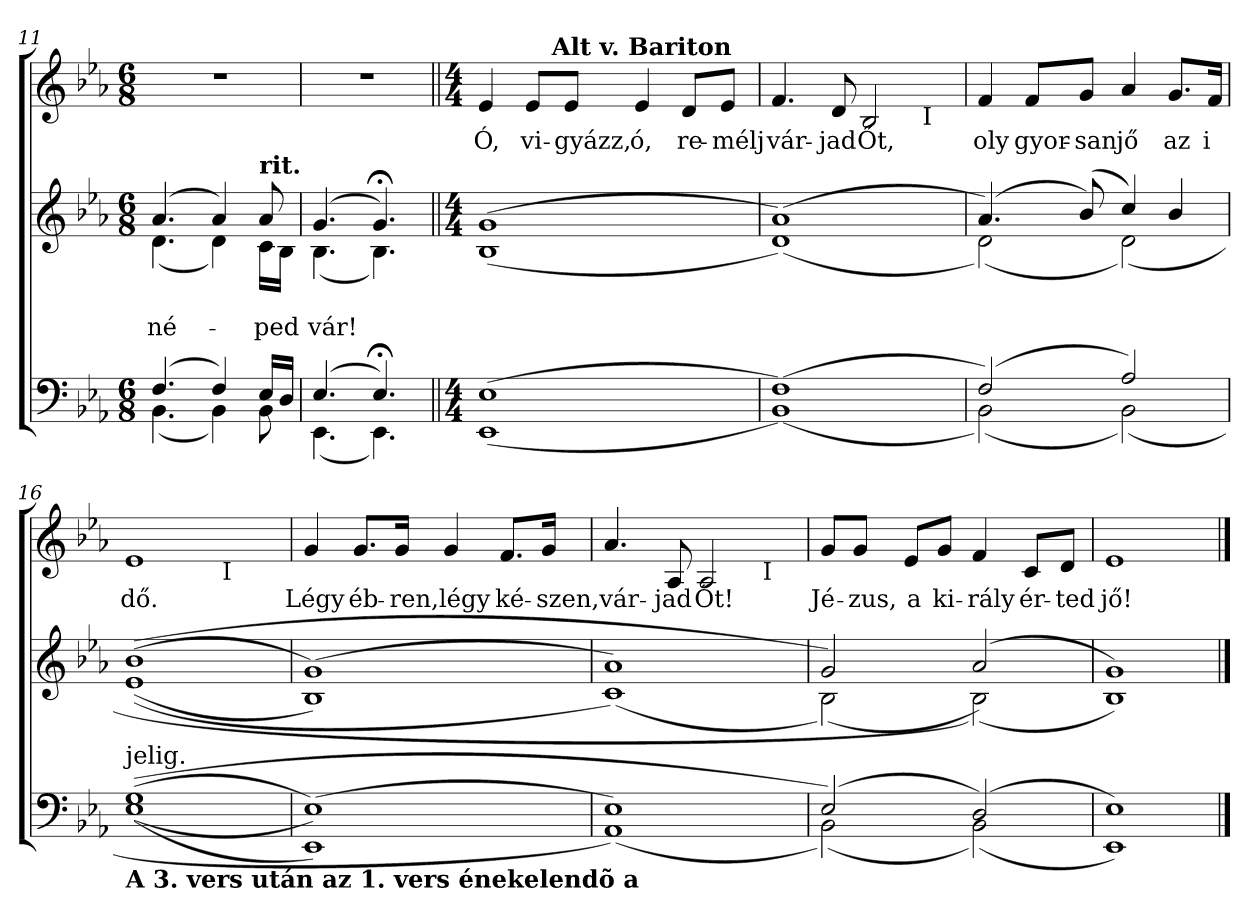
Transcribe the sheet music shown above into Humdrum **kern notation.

**kern	**kern	**text	**text	**kern	**text
*part3	*part2	*part2	*part2	*part1	*part1
*staff3	*staff2	*staff2	*staff2	*staff1	*staff1
*clefF4	*clefG2	*	*	*clefG2	*
*k[b-e-a-]	*k[b-e-a-]	*	*	*k[b-e-a-]	*
*c:	*c:	*	*	*c:	*
*M6/8	*M6/8	*	*	*M6/8	*
=11	=11	=11	=11	=11	=11
*^	*	*	*	*	*
!	!	!	!	!LO:LY:b	!	!
*	*	*^	*	*	*	*
(>4.F/	(<4.BB-\	(>4.a-/	(<4.d\	.	né-	2.r	.
4F/)	4BB-\)	4a-/)	4d\)	.	.	.	.
!	!	!LO:TX:a:B:t=rit.	!	!	!	!	!
!	!	!	!	!	!LO:LY:b	!	!
16E-/LL	8BB-\	8a-/	16c\LL	.	-ped	.	.
16D/JJ	.	.	16B-\JJ	.	.	.	.
=12	=12	=12	=12	=12	=12	=12	=12
!	!	!	!	!	!LO:LY:b	!	!
(>4.E-/	(<4.EE-\	(>4.g/	(<4.B-\	.	vár!	2.r	.
4.E-;/)	4.EE-\)	4.g;/)	4.B-\)	.	.	.	.
!!LO:LB:g=z
=13||	=13||	=13||	=13||	=13||	=13||	=13||	=13||
*M4/4	*	*M4/4	*	*	*	*M4/4	*
!	!	!	!	!	!	!LO:TX:a:t=(    = 69)	!
!	!	!	!	!	!	!	!LO:LY:b
*	*	*	*	*	*	*^	*
(>1E-	(<1EE-	(>1g	(<1B-	.	.	4e-/	4ryy	Ó,
!	!	!	!	!	!	!	!	!LO:LY:b
.	.	.	.	.	.	8e-/L	16.ryy	vi-
!	!	!	!	!	!	!	!LO:TX:a:B:t=Alt v. Bariton	!
.	.	.	.	.	.	.	2ryy	.
!	!	!	!	!	!	!	!	!LO:LY:b
.	.	.	.	.	.	8e-/J	.	-gyázz,
!	!	!	!	!	!	!	!	!LO:LY:b
.	.	.	.	.	.	4e-/	.	ó,
!	!	!	!	!	!	!	!	!LO:LY:b
.	.	.	.	.	.	8d/L	.	re-
.	.	.	.	.	.	.	8ryy	.
!	!	!	!	!	!	!	!	!LO:LY:b
.	.	.	.	.	.	8e-/J	.	-mélj
.	.	.	.	.	.	.	32ryy	.
=14	=14	=14	=14	=14	=14	=14	=14	=14
!	!	!	!	!	!	!	!	!LO:LY:b
(>1F)	(<1BB-)	(>1a-)	(<1d)	.	.	4.f/	2ryy	vár-
!	!	!	!	!	!	!	!	!LO:LY:b
.	.	.	.	.	.	8d/	.	-jad
!	!	!	!	!	!	!	!	!LO:LY:b
.	.	.	.	.	.	2B-/	4ryy	Őt,
.	.	.	.	.	.	.	32ryy	.
!	!	!	!	!	!	!	!LO:TX:b:t=I	!
.	.	.	.	.	.	.	8..ryy	.
*	*	*	*	*	*	*v	*v	*
=15	=15	=15	=15	=15	=15	=15	=15
*	*	*	*	*	*	*^	*
!	!	!	!	!	!	!	!	!LO:LY:b
*	*	*	*	*	*	*v	*v	*
(2F/)	(<2BB-\)	(4.a-/)	(<2d\)	.	.	4f/	oly
!	!	!	!	!	!	!	!LO:LY:b
.	.	.	.	.	.	8f/L	gyor-
!	!	!	!	!	!	!	!LO:LY:b
.	.	(8b-/)	.	.	.	8g/J	-san
!	!	!	!	!	!	!	!LO:LY:b
2A-/)	(<2BB-\)	4cc/)	(<2d\)	.	.	4a-/	jő
!	!	!	!	!	!	!	!LO:LY:b
.	.	4b-/	.	.	.	8.g/L	az
!	!	!	!	!	!	!	!LO:LY:b
.	.	.	.	.	.	16f/Jk	i­
!!LO:LB:g=z
=16	=16	=16	=16	=16	=16	=16	=16
!	!	!	!	!	!	!LO:TX:a:B:t=Org.	!
!	!	!	!	!	!	!LO:TX:a:B:t=v.	!
!	!	!	!	!	!	!LO:TX:a:B:t=Harm.	!
!LO:TX:b:B:t=A 3. vers után az 1. vers énekelendõ a	!	!	!	!	!	!	!
!LO:TX:t=jelig.	!	!	!	!	!	!	!
!	!	!	!	!	!	!	!LO:LY:b
*	*	*	*	*	*	*^	*
(>(>(>1G	(<1E-	(>(>1b-	(<(<1e-	.	.	1e-	2ryy	dő.
.	.	.	.	.	.	.	16ryy	.
!	!	!	!	!	!	!	!LO:TX:b:t=I	!
.	.	.	.	.	.	.	4..ryy	.
*	*	*	*	*	*	*v	*v	*
=17	=17	=17	=17	=17	=17	=17	=17
*	*	*	*	*	*	*^	*
!	!	!	!	!	!	!	!	!LO:LY:b
*	*	*	*	*	*	*v	*v	*
(>1E-))	1EE-)	(>1g)	1B-)	.	.	4g/	Légy
!	!	!	!	!	!	!	!LO:LY:b
.	.	.	.	.	.	8.g/L	éb-
!	!	!	!	!	!	!	!LO:LY:b
.	.	.	.	.	.	16g/Jk	-ren,
!	!	!	!	!	!	!	!LO:LY:b
.	.	.	.	.	.	4g/	légy
!	!	!	!	!	!	!	!LO:LY:b
.	.	.	.	.	.	8.f/L	ké-
!	!	!	!	!	!	!	!LO:LY:b
.	.	.	.	.	.	16g/Jk	-szen,
=18	=18	=18	=18	=18	=18	=18	=18
!	!	!	!	!	!	!	!LO:LY:b
*	*	*	*	*	*	*^	*
1E-)	(<1AA-)	1a-)	(<1c)	.	.	4.a-/	2ryy	vár-
!	!	!	!	!	!	!	!	!LO:LY:b
.	.	.	.	.	.	8A-/	.	-jad
!	!	!	!	!	!	!	!	!LO:LY:b
.	.	.	.	.	.	2A-/	4ryy	Őt!
.	.	.	.	.	.	.	32ryy	.
!	!	!	!	!	!	!	!LO:TX:b:t=I	!
.	.	.	.	.	.	.	8..ryy	.
*	*	*	*	*	*	*v	*v	*
=19	=19	=19	=19	=19	=19	=19	=19
*	*	*	*	*	*	*^	*
!	!	!	!	!	!	!	!	!LO:LY:b
*	*	*	*	*	*	*v	*v	*
(2E-/)	(<2BB-\)	2g/)	(<2B-\)	.	.	8g/L	Jé-
!	!	!	!	!	!	!	!LO:LY:b
.	.	.	.	.	.	8g/J	-zus,
!	!	!	!	!	!	!	!LO:LY:b
.	.	.	.	.	.	8e-/L	a
!	!	!	!	!	!	!	!LO:LY:b
.	.	.	.	.	.	8g/J	ki-
!	!	!	!	!	!	!	!LO:LY:b
(2D/)	(<2BB-\)	(2a-/)	(<2B-\)	.	.	4f/	-rály
!	!	!	!	!	!	!	!LO:LY:b
.	.	.	.	.	.	8c/L	ér-
!	!	!	!	!	!	!	!LO:LY:b
.	.	.	.	.	.	8d/J	-ted
=20	=20	=20	=20	=20	=20	=20	=20
!	!	!	!	!	!	!	!LO:LY:b
1E-)	1EE-)	1g)	1B-)	.	.	1e-	jő!
*v	*v	*	*	*	*	*	*
*	*v	*v	*	*	*	*
==	==	==	==	==	==
*-	*-	*-	*-	*-	*-
